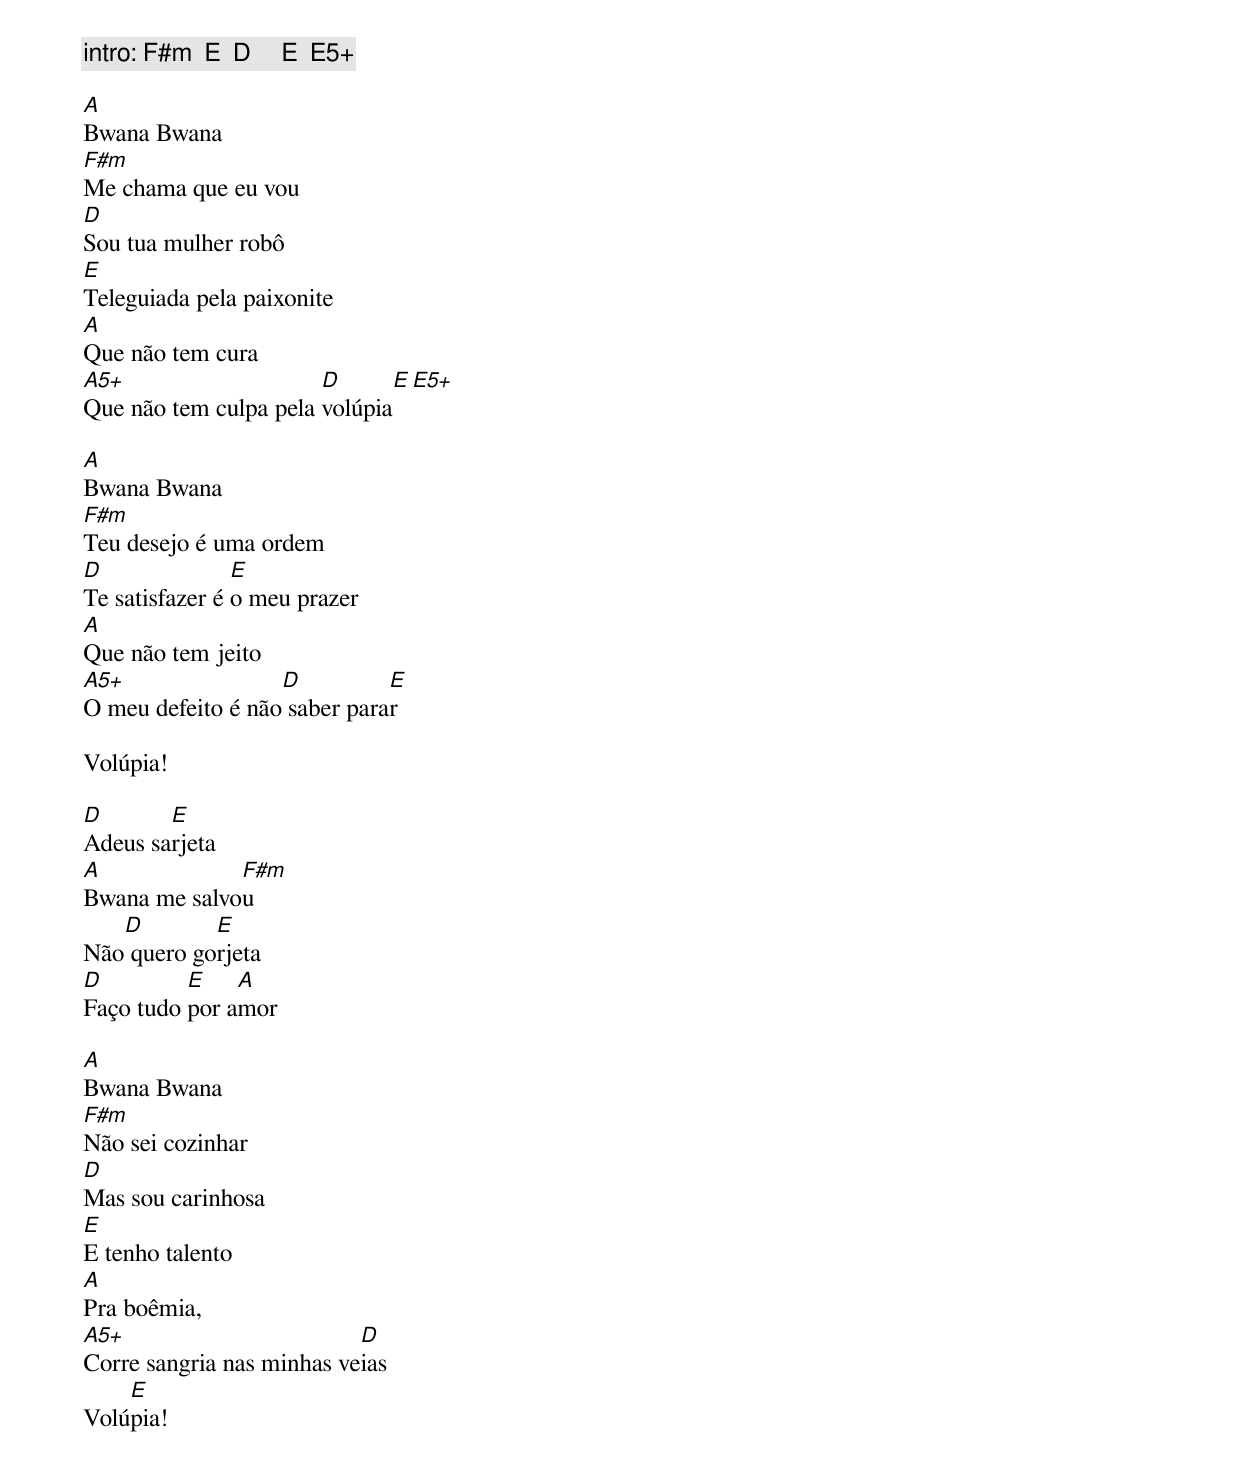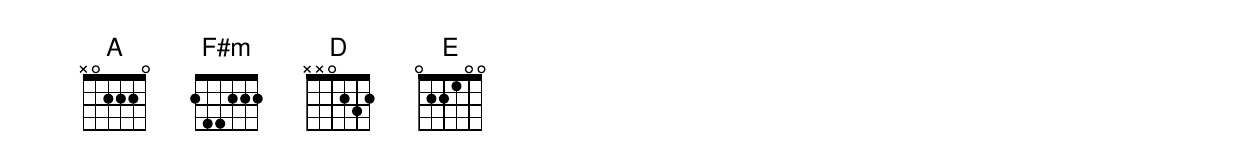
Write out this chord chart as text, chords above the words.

[intro:] F#m  E  D     E  E5+

A
Bwana Bwana
F#m
Me chama que eu vou
D
Sou tua mulher robô
E
Teleguiada pela paixonite
A
Que não tem cura
A5+                    D      E   E5+
Que não tem culpa pela volúpia

A
Bwana Bwana
F#m
Teu desejo é uma ordem
D               E
Te satisfazer é o meu prazer
A
Que não tem jeito
A5+                D          E
O meu defeito é não saber parar

Volúpia!

D       E
Adeus sarjeta
A             F#m
Bwana me salvou
   D        E
Não quero gorjeta
D         E    A
Faço tudo por amor

A
Bwana Bwana
F#m
Não sei cozinhar
D
Mas sou carinhosa
E
E tenho talento
A
Pra boêmia,
A5+                        D
Corre sangria nas minhas veias
    E
Volúpia!
